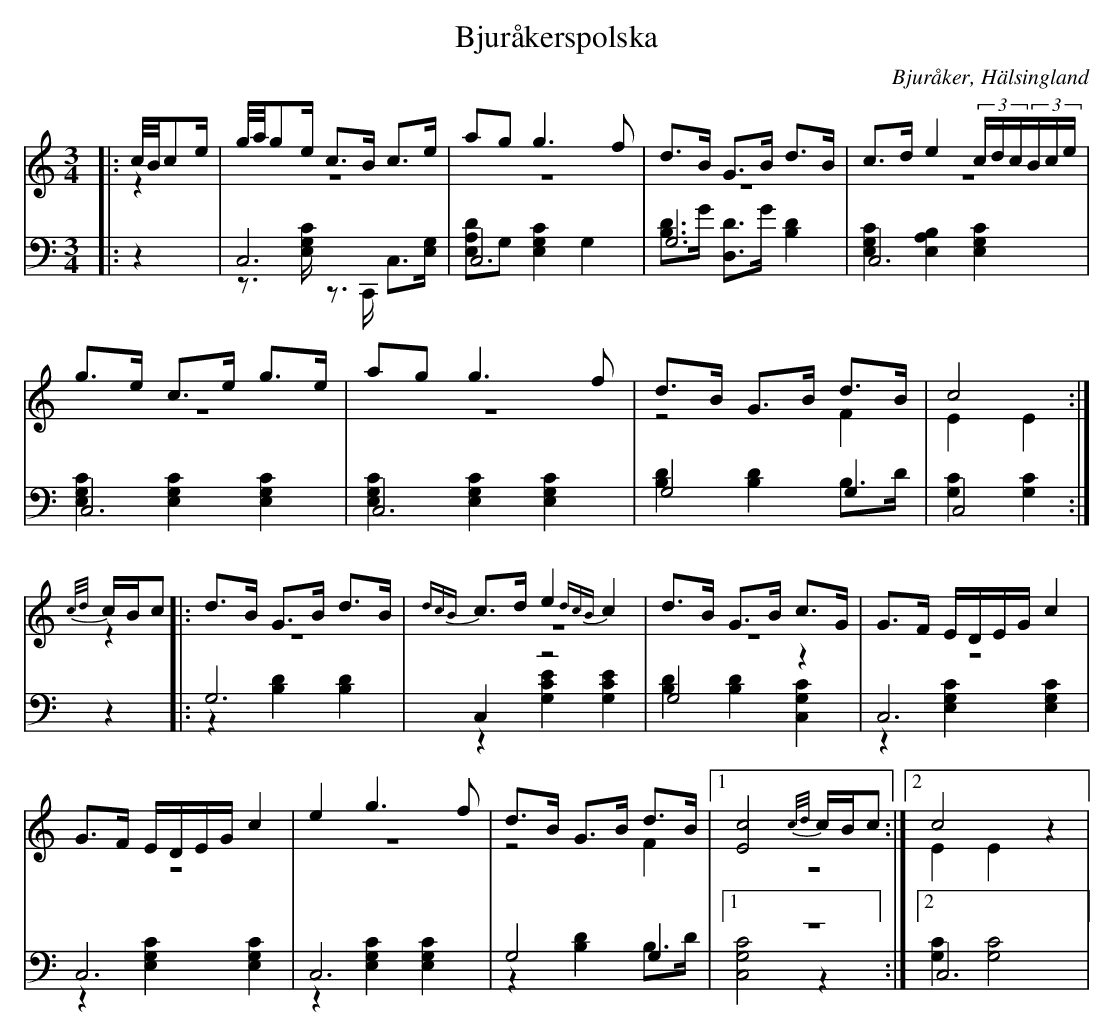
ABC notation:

X:1
T: Bjuråkerspolska
O: Bjuråker, Hälsingland
M: 3/4
L: 1/8
K: C
V:1
V:2 merge
V:3
V:4 merge
V:1
|:c//B//ce/|g//a//ge/ c>B c>e|ag g3 f|d>B G>B d>B|c>d e2 (3c/d/c/(3B/c/e/|
g>e c>e g>e|ag g3 f|d>B G>B d>B|c4:|
{c/d/}c/B/c |:d>B G>B d>B|{dcB}c>d e2 {dcB}c2|d>B G>B c>G|G>F E/D/E/G/ c2|
G>F E/D/E/G/ c2|e2 g3 f|d>B G>B d>B|1 [E4c4] {c/d/}c/B/c:|2 c4 z2|
V:2
|:z2|z6|z6|z6|z6|
z6|z6|z4 F2|E2 E2:|
z2|:z6|z6|z6|z6|
 z6|z6|z4 F2|1 z6:|2 E2 E2 z2|
V:3 clef=bass
|:z2|C,6|C,6|G,6|C,6|
C,6|C,6|G,4 G,2|C,4:|
z2|:G,6|C,2 z4|G,4 z2|C,6|
 C,6|C,6|G,4 G,2|1 z6:|2 C,6|
V:4 clef=bass
|:z2|z>[E,G,C] z>C,, C,>[E,G,]|[E,A,D]G, [E,2G,2C2] G,2|[B,D]>G [D,D]>G [B,2D2]|[E,2G,2C2] [E,2A,2B,2] [E,2G,2C2]|
[E,2G,2C2] [E,2G,2C2] [E,2G,2C2]|[E,2G,2C2] [E,2G,2C2] [E,2G,2C2]|[B,2D2] [B,2D2] B,>D|[G,2C2][G,2C2]:|
z2|:z2 [B,2D2] [B,2D2]|z2 [G,2C2E2] [G,2C2E2]|[B,2D2][B,2D2] [C,2G,2C2]|z2 [E,2G,2C2] [E,2G,2C2]|
z2 [E,2G,2C2] [E,2G,2C2]|z2 [E,2G,2C2] [E,2G,2C2]|z2 [B,2D2] B,>D|1 [C,4G,4C4] z2:|2 [G,2C2] [G,4C4]|
